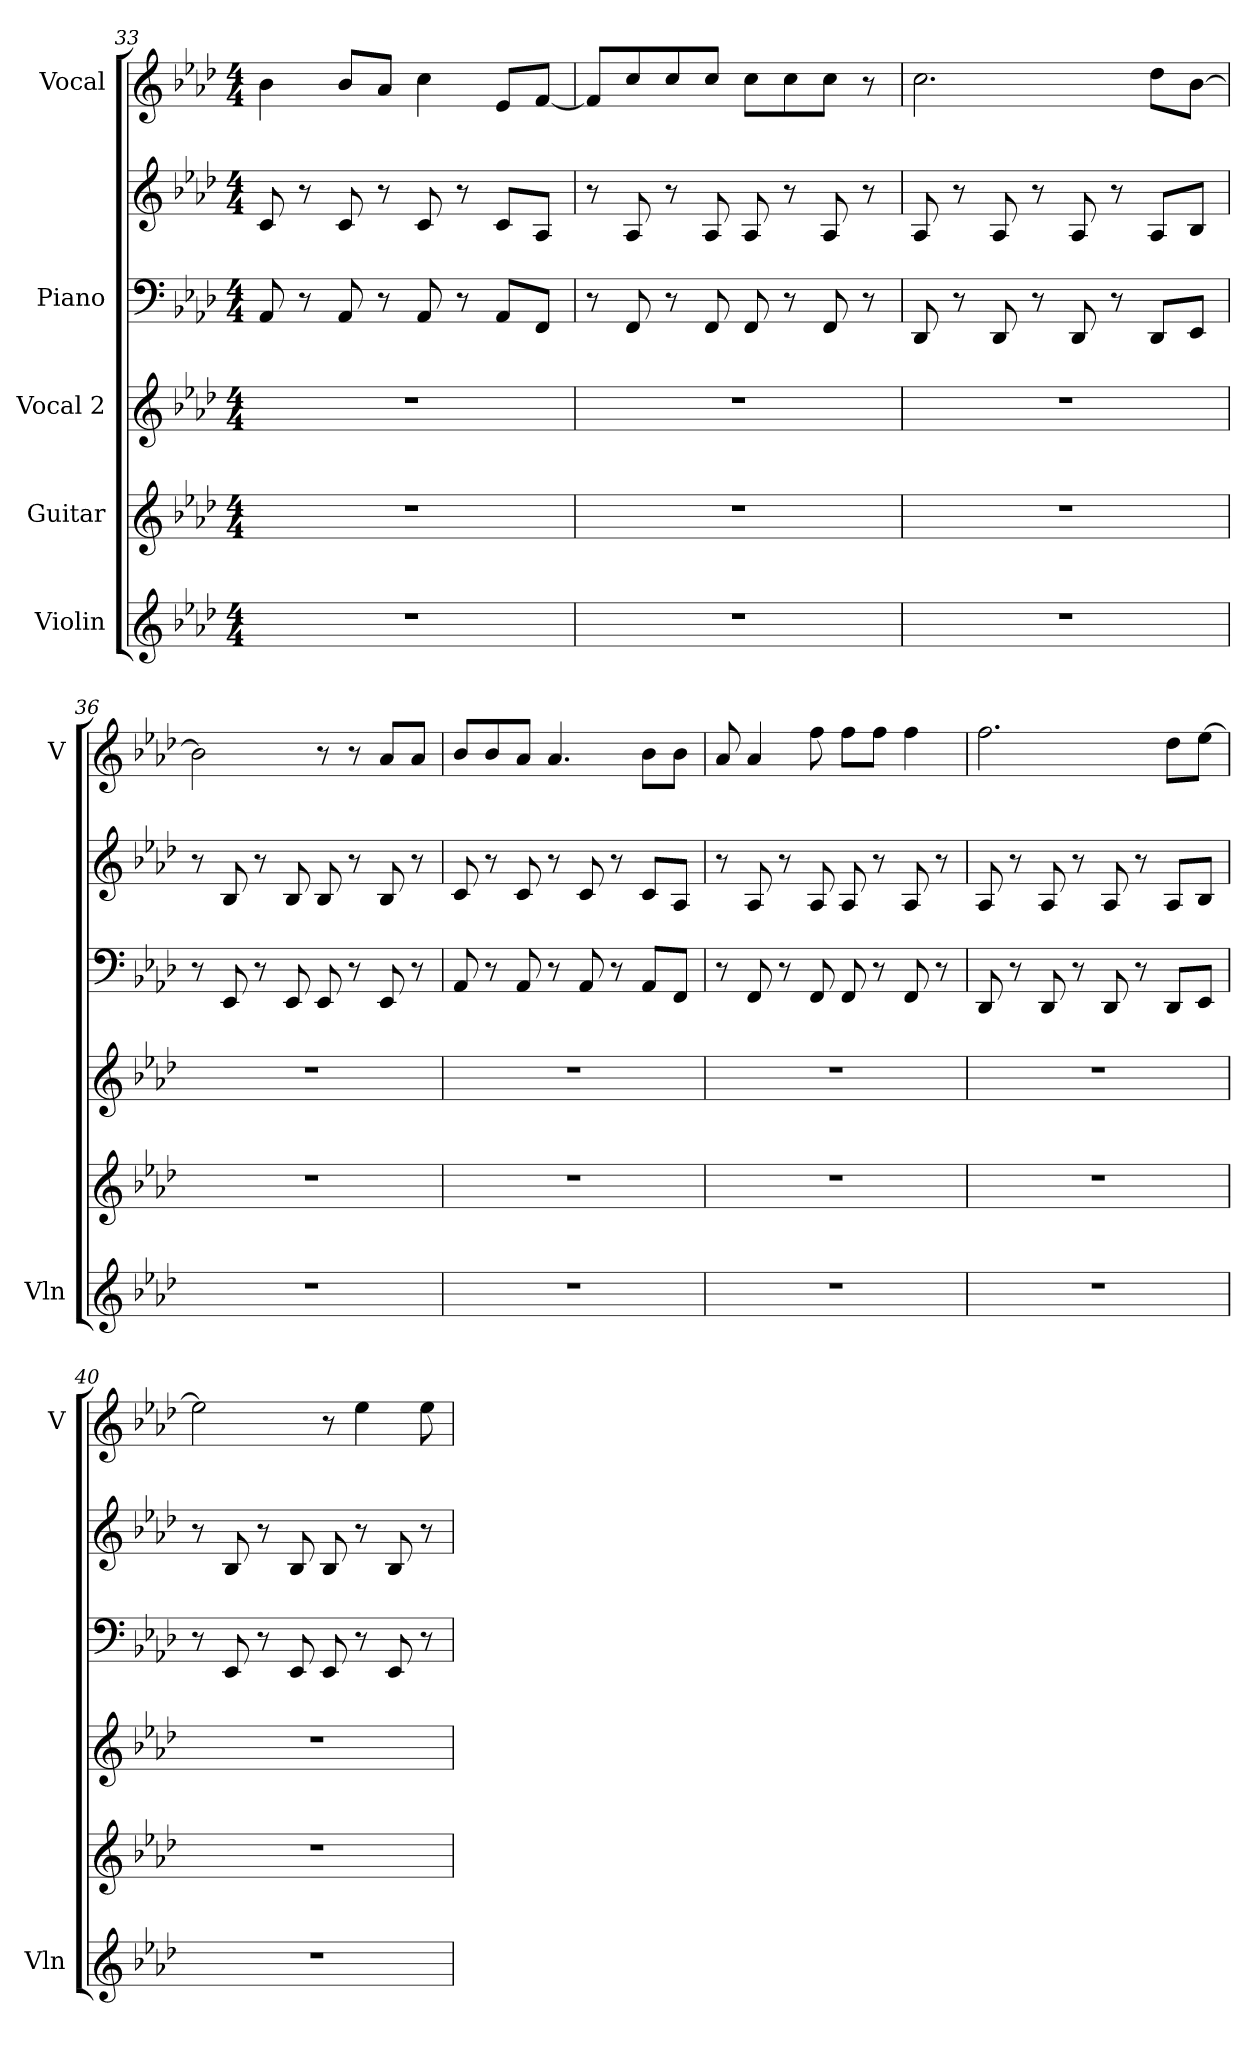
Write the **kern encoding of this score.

**kern	**kern	**kern	**kern	**kern	**kern
*part5	*part4	*part3	*part2	*part2	*part1
*staff6	*staff5	*staff4	*staff3	*staff2	*staff1
*I"Violin	*I"Guitar	*I"Vocal 2	*I"Piano	*	*I"Vocal
*I'Vln	*	*	*	*	*I'V
!!LO:PB:g=z
*clefG2	*clefG2	*clefG2	*clefF4	*clefG2	*clefG2
*k[b-e-a-d-]	*k[b-e-a-d-]	*k[b-e-a-d-]	*k[b-e-a-d-]	*k[b-e-a-d-]	*k[b-e-a-d-]
*M4/4	*M4/4	*M4/4	*M4/4	*M4/4	*M4/4
=33	=33	=33	=33	=33	=33
1r	1r	1r	8AA-/	8c/	4b-\
.	.	.	8r	8r	.
.	.	.	8AA-/	8c/	8b-/L
.	.	.	8r	8r	8a-/J
.	.	.	8AA-/	8c/	4cc\
.	.	.	8r	8r	.
.	.	.	8AA-/L	8c/L	8e-/L
.	.	.	8FF/J	8A-/J	[8f/J
=34	=34	=34	=34	=34	=34
1r	1r	1r	8r	8r	8f/L]
.	.	.	8FF/	8A-/	8cc/
.	.	.	8r	8r	8cc/
.	.	.	8FF/	8A-/	8cc/J
.	.	.	8FF/	8A-/	8cc\L
.	.	.	8r	8r	8cc\
.	.	.	8FF/	8A-/	8cc\J
.	.	.	8r	8r	8r
=35	=35	=35	=35	=35	=35
1r	1r	1r	8DD-/	8A-/	2.cc\
.	.	.	8r	8r	.
.	.	.	8DD-/	8A-/	.
.	.	.	8r	8r	.
.	.	.	8DD-/	8A-/	.
.	.	.	8r	8r	.
.	.	.	8DD-/L	8A-/L	8dd-\L
.	.	.	8EE-/J	8B-/J	[8b-\J
=36	=36	=36	=36	=36	=36
1r	1r	1r	8r	8r	2b-\]
.	.	.	8EE-/	8B-/	.
.	.	.	8r	8r	.
.	.	.	8EE-/	8B-/	.
.	.	.	8EE-/	8B-/	8r
.	.	.	8r	8r	8r
.	.	.	8EE-/	8B-/	8a-/L
.	.	.	8r	8r	8a-/J
!!LO:LB:g=z
=37	=37	=37	=37	=37	=37
1r	1r	1r	8AA-/	8c/	8b-/L
.	.	.	8r	8r	8b-/
.	.	.	8AA-/	8c/	8a-/J
.	.	.	8r	8r	4.a-/
.	.	.	8AA-/	8c/	.
.	.	.	8r	8r	.
.	.	.	8AA-/L	8c/L	8b-\L
.	.	.	8FF/J	8A-/J	8b-\J
=38	=38	=38	=38	=38	=38
1r	1r	1r	8r	8r	8a-/
.	.	.	8FF/	8A-/	4a-/
.	.	.	8r	8r	.
.	.	.	8FF/	8A-/	8ff\
.	.	.	8FF/	8A-/	8ff\L
.	.	.	8r	8r	8ff\J
.	.	.	8FF/	8A-/	4ff\
.	.	.	8r	8r	.
=39	=39	=39	=39	=39	=39
1r	1r	1r	8DD-/	8A-/	2.ff\
.	.	.	8r	8r	.
.	.	.	8DD-/	8A-/	.
.	.	.	8r	8r	.
.	.	.	8DD-/	8A-/	.
.	.	.	8r	8r	.
.	.	.	8DD-/L	8A-/L	8dd-\L
.	.	.	8EE-/J	8B-/J	[8ee-\J
=40	=40	=40	=40	=40	=40
1r	1r	1r	8r	8r	2ee-\]
.	.	.	8EE-/	8B-/	.
.	.	.	8r	8r	.
.	.	.	8EE-/	8B-/	.
.	.	.	8EE-/	8B-/	8r
.	.	.	8r	8r	4ee-\
.	.	.	8EE-/	8B-/	.
.	.	.	8r	8r	8ee-\
=	=	=	=	=	=
*-	*-	*-	*-	*-	*-
